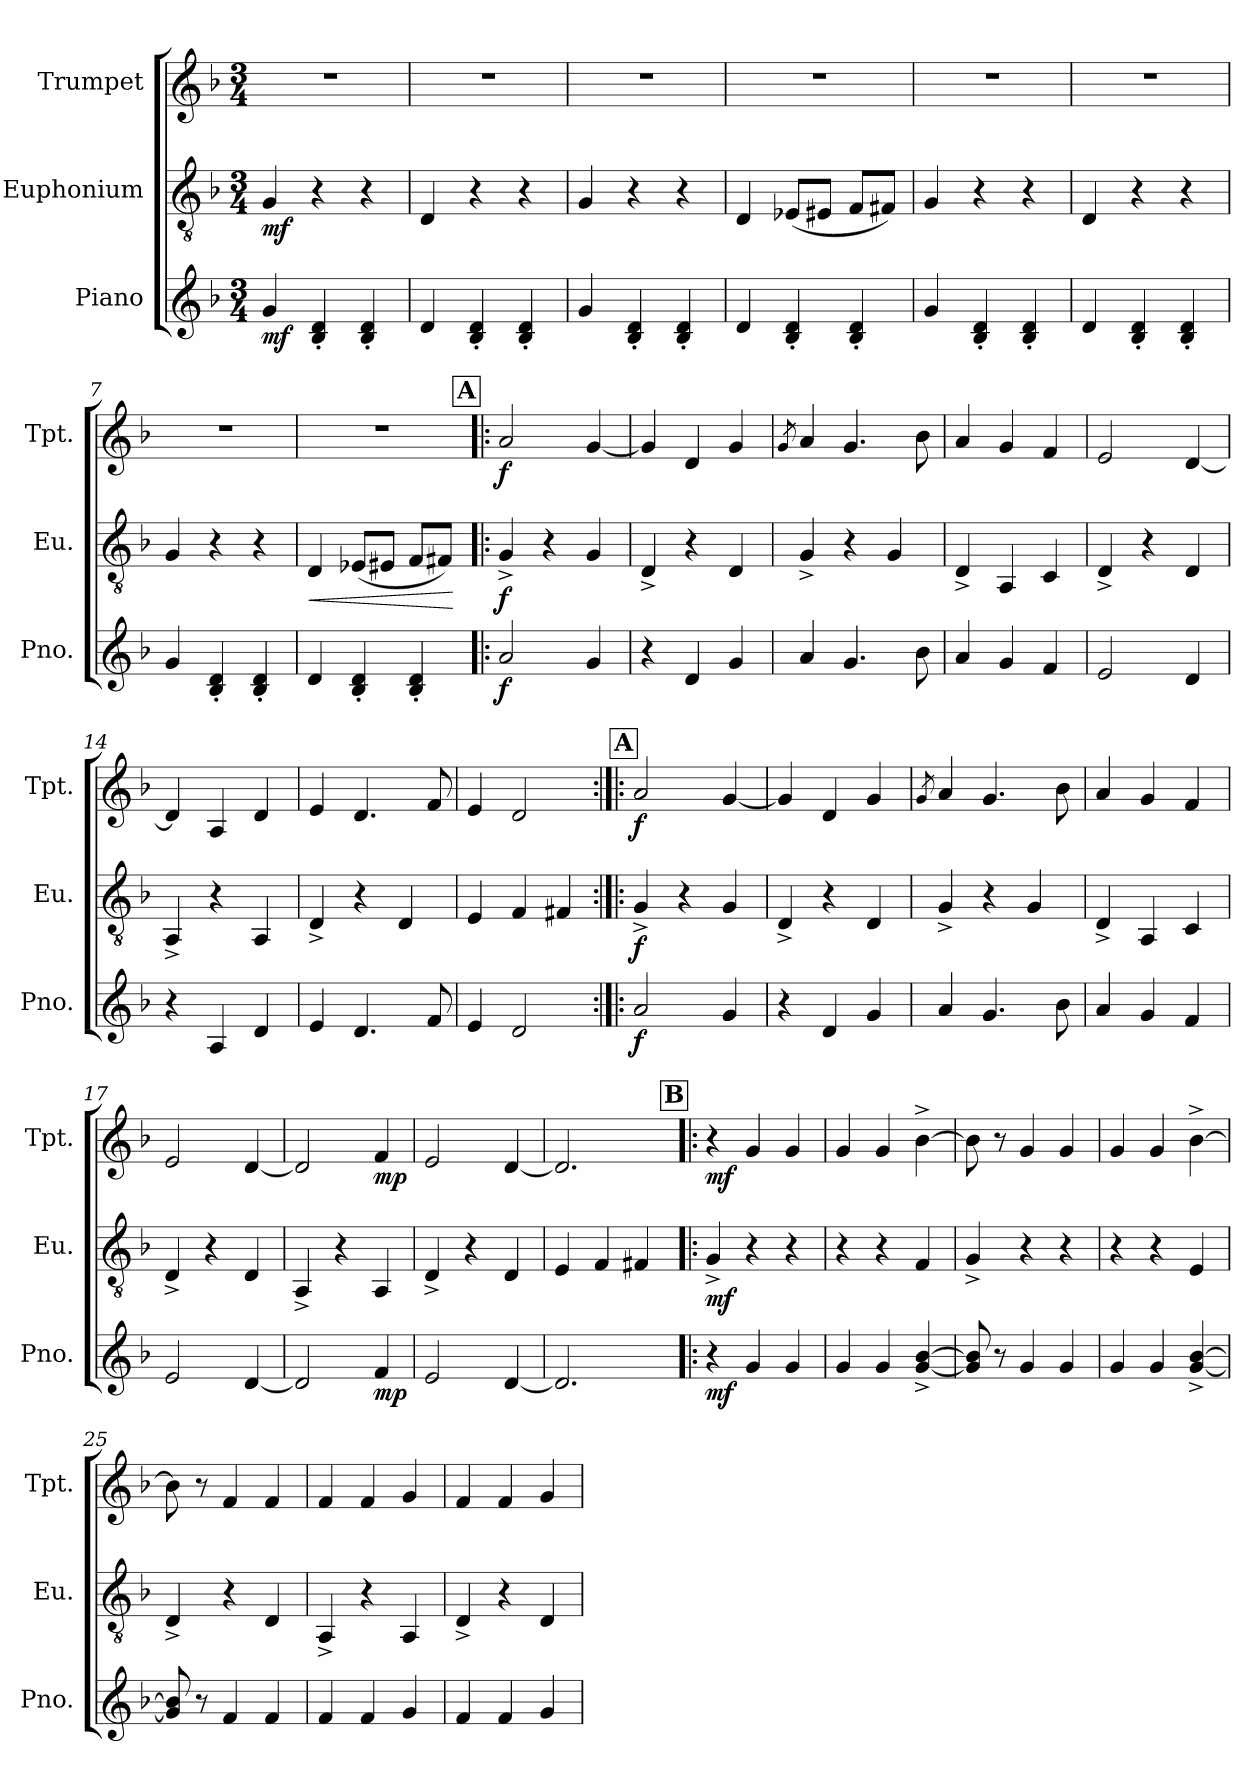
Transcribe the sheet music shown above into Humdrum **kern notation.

**kern	**dynam	**kern	**dynam	**kern	**dynam
*part3	*part3	*part2	*part2	*part1	*part1
*staff3	*staff3	*staff2	*staff2	*staff1	*staff1
*I"Piano	*	*I"Euphonium	*	*I"Trumpet	*
*I'Pno.	*	*I'Eu.	*	*I'Tpt.	*
*clefG2	*	*clefGv2	*	*clefG2	*
*	*	*ITrd1c2	*	*ITrd1c2	*
*k[b-]	*	*k[b-e-a-]	*	*k[b-e-a-]	*
*M3/4	*	*M3/4	*	*M3/4	*
*MM180	*	*MM180	*	*MM180	*
=1	=1	=1	=1	=1	=1
!	!LO:DY:b	!	!LO:DY:b	!	!
4g	mf	4F	mf	2.r	.
4B-!' 4d!'	.	4r	.	.	.
4B-!' 4d!'	.	4r	.	.	.
=2	=2	=2	=2	=2	=2
4d	.	4C	.	2.r	.
4B-!' 4d!'	.	4r	.	.	.
4B-!' 4d!'	.	4r	.	.	.
=3	=3	=3	=3	=3	=3
4g	.	4F	.	2.r	.
4B-!' 4d!'	.	4r	.	.	.
4B-!' 4d!'	.	4r	.	.	.
=4	=4	=4	=4	=4	=4
4d	.	4C	.	2.r	.
4B-!' 4d!'	.	(<8D-XL	.	.	.
.	.	8D#XJ	.	.	.
4B-!' 4d!'	.	8E-L	.	.	.
.	.	8EnJ)	.	.	.
=5	=5	=5	=5	=5	=5
4g	.	4F	.	2.r	.
4B-!' 4d!'	.	4r	.	.	.
4B-!' 4d!'	.	4r	.	.	.
=6	=6	=6	=6	=6	=6
4d	.	4C	.	2.r	.
4B-!' 4d!'	.	4r	.	.	.
4B-!' 4d!'	.	4r	.	.	.
=7	=7	=7	=7	=7	=7
4g	.	4F	.	2.r	.
4B-!' 4d!'	.	4r	.	.	.
4B-!' 4d!'	.	4r	.	.	.
=8	=8	=8	=8	=8	=8
!	!	!	!LO:HP:b	!	!
4d	.	4C	<	2.r	.
4B-!' 4d!'	.	(<8D-XL	.	.	.
.	.	8D#XJ	.	.	.
4B-!' 4d!'	.	8E-L	.	.	.
.	.	8EnJ)	.	.	.
.	.	.	[	.	.
!!LO:REH:place=s1:a:B:fs=14:t=A
=9!|:	=9!|:	=9!|:	=9!|:	=9!|:	=9!|:
!	!LO:DY:b	!	!LO:DY:b	!	!LO:DY:b
2a	f	4F^	f	2g	f
.	.	4r	.	.	.
4g	.	4F	.	[4f	.
=10	=10	=10	=10	=10	=10
4r	.	4C^	.	4f]	.
4d	.	4r	.	4c	.
4g	.	4C	.	4f	.
=11	=11	=11	=11	=11	=11
.	.	.	.	8qf	.
4a	.	4F^	.	4g	.
4.g	.	4r	.	4.f	.
.	.	4F	.	.	.
8b-	.	.	.	8a-	.
=12	=12	=12	=12	=12	=12
4a	.	4C^	.	4g	.
4g	.	4GG	.	4f	.
4f	.	4BB-	.	4e-	.
=13	=13	=13	=13	=13	=13
2e	.	4C^	.	2d	.
.	.	4r	.	.	.
4d	.	4C	.	[4c	.
=14	=14	=14	=14	=14	=14
4r	.	4GG^	.	4c]	.
4A	.	4r	.	4G	.
4d	.	4GG	.	4c	.
=15	=15	=15	=15	=15	=15
4e	.	4C^	.	4d	.
4.d	.	4r	.	4.c	.
.	.	4C	.	.	.
8f	.	.	.	8e-	.
=16	=16	=16	=16	=16	=16
4e	.	4D	.	4d	.
2d	.	4E-	.	2c	.
.	.	4En	.	.	.
!!LO:REH:place=s1:a:B:fs=14:t=A
=9:|!|:	=9:|!|:	=9:|!|:	=9:|!|:	=9:|!|:	=9:|!|:
!	!LO:DY:b	!	!LO:DY:b	!	!LO:DY:b
2a	f	4F^	f	2g	f
.	.	4r	.	.	.
4g	.	4F	.	[4f	.
=10	=10	=10	=10	=10	=10
4r	.	4C^	.	4f]	.
4d	.	4r	.	4c	.
4g	.	4C	.	4f	.
=11	=11	=11	=11	=11	=11
.	.	.	.	8qf	.
4a	.	4F^	.	4g	.
4.g	.	4r	.	4.f	.
.	.	4F	.	.	.
8b-	.	.	.	8a-	.
=12	=12	=12	=12	=12	=12
4a	.	4C^	.	4g	.
4g	.	4GG	.	4f	.
4f	.	4BB-	.	4e-	.
=17	=17	=17	=17	=17	=17
2e	.	4C^	.	2d	.
.	.	4r	.	.	.
[4d	.	4C	.	[4c	.
=18	=18	=18	=18	=18	=18
2d]	.	4GG^	.	2c]	.
.	.	4r	.	.	.
!	!LO:DY:b	!	!	!	!LO:DY:b
4f	mp	4GG	.	4e-	mp
=19	=19	=19	=19	=19	=19
2e	.	4C^	.	2d	.
.	.	4r	.	.	.
[4d	.	4C	.	[4c	.
=20	=20	=20	=20	=20	=20
2.d]	.	4D	.	2.c]	.
.	.	4E-	.	.	.
.	.	4En	.	.	.
!!LO:REH:place=s1:a:B:fs=14:t=B
=21!|:	=21!|:	=21!|:	=21!|:	=21!|:	=21!|:
!	!LO:DY:b	!	!LO:DY:b	!	!LO:DY:b
4r	mf	4F^	mf	4r	mf
4g	.	4r	.	4f	.
4g	.	4r	.	4f	.
=22	=22	=22	=22	=22	=22
4g	.	4r	.	4f	.
4g	.	4r	.	4f	.
[4g^ [4b-^	.	4E-	.	[4a-^	.
=23	=23	=23	=23	=23	=23
8g] 8b-]	.	4F^	.	8a-]	.
8r	.	.	.	8r	.
4g	.	4r	.	4f	.
4g	.	4r	.	4f	.
=24	=24	=24	=24	=24	=24
4g	.	4r	.	4f	.
4g	.	4r	.	4f	.
[4g^ [4b-^	.	4D	.	[4a-^	.
=25	=25	=25	=25	=25	=25
8g] 8b-]	.	4C^	.	8a-]	.
8r	.	.	.	8r	.
4f	.	4r	.	4e-	.
4f	.	4C	.	4e-	.
=26	=26	=26	=26	=26	=26
4f	.	4GG^	.	4e-	.
4f	.	4r	.	4e-	.
4g	.	4GG	.	4f	.
=27	=27	=27	=27	=27	=27
4f	.	4C^	.	4e-	.
4f	.	4r	.	4e-	.
4g	.	4C	.	4f	.
=	=	=	=	=	=
*-	*-	*-	*-	*-	*-
